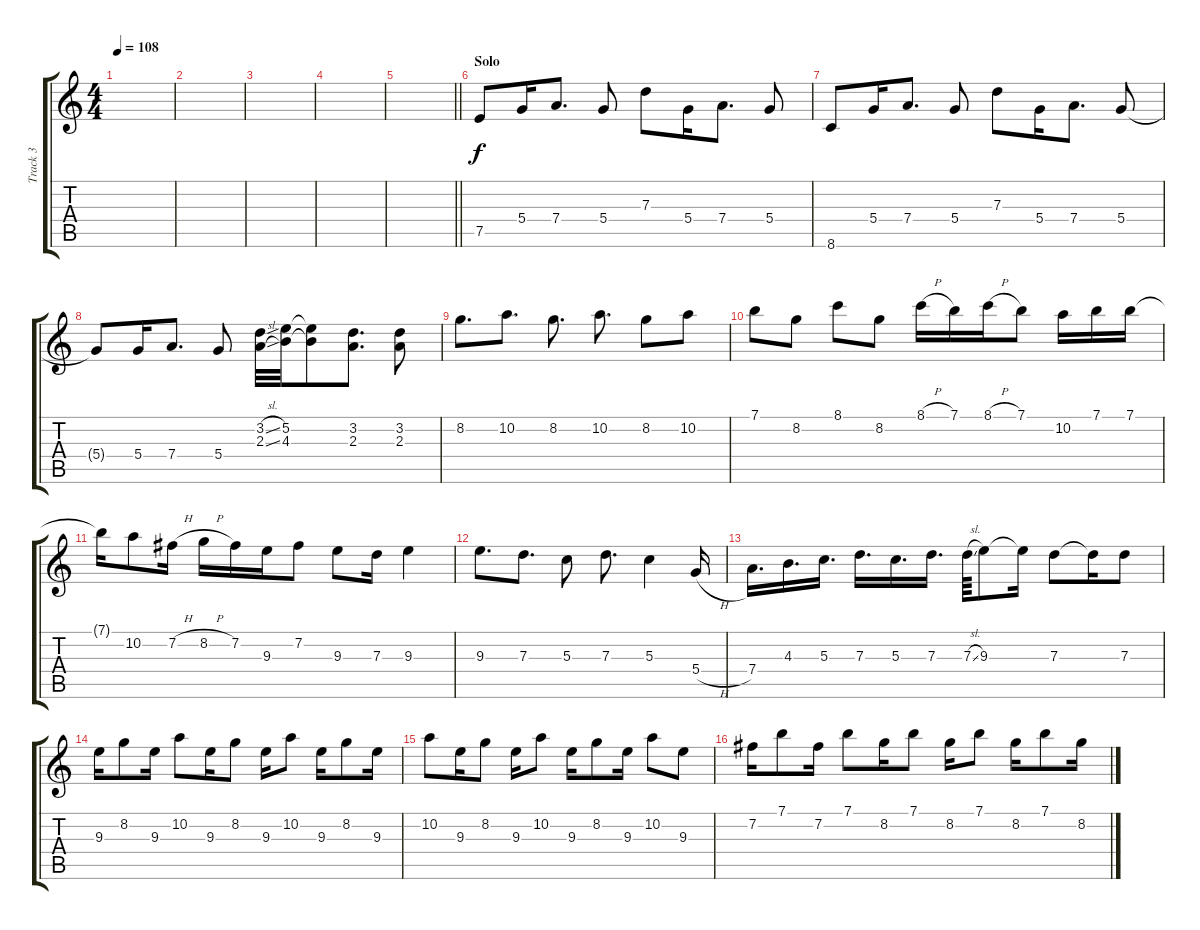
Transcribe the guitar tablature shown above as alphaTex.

\track ("Track 3" "Track 3") {instrument acousticguitarsteel}
\staff {score tabs}
\tuning (E4 B3 G3 D3 A2 E2) {hide}
\ts (4 4)
\tempo 108
\clef g2
\ks c
|
|
|
|
\barLineRight lightlight
|
\section ("" "Solo")
7.5.8 5.4.16 7.4.8{d} 5.4.8 7.3.8 5.4.16 7.4.8{d} 5.4.8 |
8.6.8 5.4.16 7.4.8{d} 5.4.8 7.3.8 5.4.16 7.4.8{d} 5.4.8 |
5.4{t}.8 5.4.16 7.4.8{d} 5.4.8 (3.2{sl} 2.3{sl}).32 (5.2 4.3).32 (5.2{t} 4.3{t}).8 (3.2 2.3).8{d} (3.2 2.3).8 |
8.2.8{d} 10.2.8{d} 8.2.8{d} 10.2.8{d} 8.2.8 10.2.8 |
7.1.8 8.2.8 8.1.8 8.2.8 8.1{h}.16 7.1.16 8.1{h}.16 7.1.8 10.2.16 7.1.16 7.1.16 |
7.1{t}.16 10.2.8 7.2{h}.16 8.2{h}.16 7.2.16 9.3.16 7.2.8 9.3.8 7.3.16 9.3.4 |
9.3.8{d} 7.3.8{d} 5.3.8 7.3.8{d} 5.3.4 5.4{h}.16 |
7.4.16{d} 4.3.16{d} 5.3.16{d} 7.3.16{d} 5.3.16{d} 7.3.16{d} 7.3{sl}.64 9.3.8 9.3{t}.16 7.3.8 7.3{t}.16 7.3.8 |
9.3.16 8.2.8 9.3.16 10.2.8 9.3.16 8.2.8 9.3.16 10.2.8 9.3.16 8.2.8 9.3.16 |
10.2.8 9.3.16 8.2.8 9.3.16 10.2.8 9.3.16 8.2.8 9.3.16 10.2.8 9.3.8 |
7.2.16 7.1.8 7.2.16 7.1.8 8.2.16 7.1.8 8.2.16 7.1.8 8.2.16 7.1.8 8.2.16
